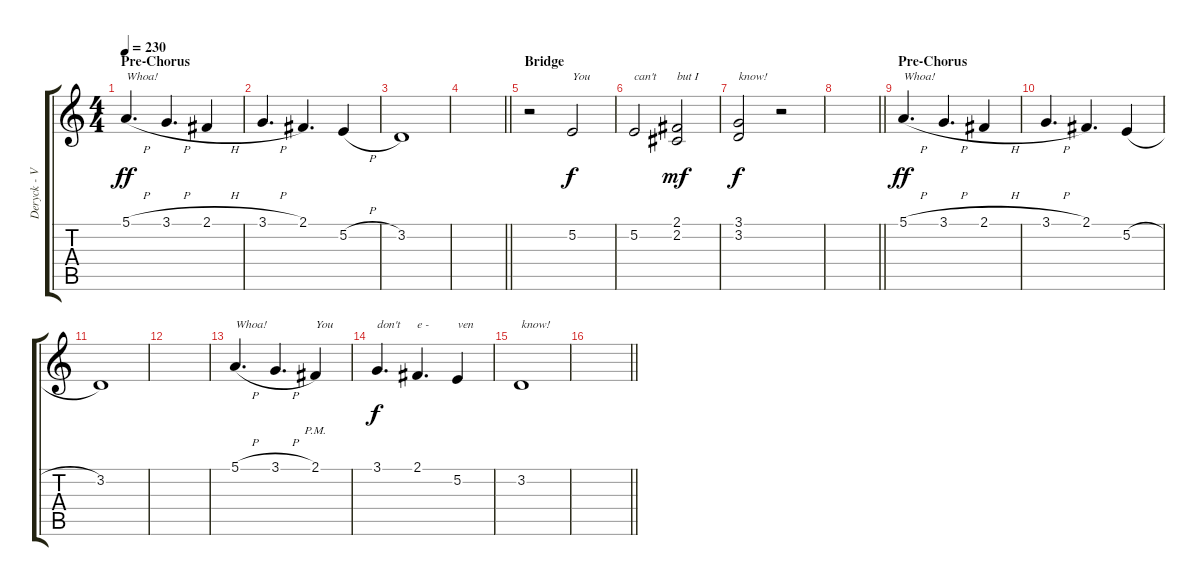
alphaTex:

\track ("Deryck - Vocal" "Deryck - V") {instrument altosax}
\staff {score tabs}
\tuning (E4 B3 G3 D3 A2 E2) {hide}
\ts (4 4)
\section ("" "Pre-Chorus")
\tempo 230
\clef g2
\ks c
5.1{h}.4{d txt "Whoa!" dy ff} 3.1{h}.4{d} 2.1{h}.4 |
3.1{h}.4{d} 2.1.4{d} 5.2{h}.4 |
3.2.1 |
\barLineRight lightlight
|
\section ("" "Bridge")
r.2 5.2.2{txt "You" dy f} |
5.2.2{txt "can't"} (2.1 2.2).2{txt "but I" dy mf} |
(3.1 3.2).2{txt "know!" dy f} r.2 |
\barLineRight lightlight
|
\section ("" "Pre-Chorus")
5.1{h}.4{d txt "Whoa!" dy ff} 3.1{h}.4{d} 2.1{h}.4 |
3.1{h}.4{d} 2.1.4{d} 5.2{h}.4 |
3.2.1 |
|
5.1{h}.4{d txt "Whoa!"} 3.1{h}.4{d} 2.1{pm}.4{txt "You"} |
3.1.4{d txt "don't" dy f} 2.1.4{d txt "e -"} 5.2.4{txt "ven"} |
3.2.1{txt "know!"} |
\barLineRight lightlight
